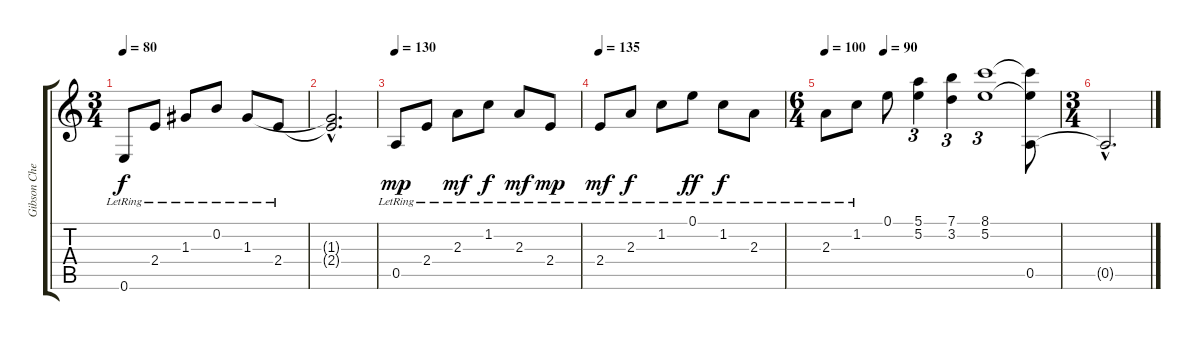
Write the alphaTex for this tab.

\track ("Gibson Chet Atkins CE Wine Red" "Gibson Che") {instrument electricguitarjazz}
\staff {score tabs}
\tuning (E4 B3 G3 D3 A2 E2) {hide}
\ts (3 4)
\tempo 80
\clef g2
\ks c
0.6{lr}.8{dy f} 2.4{lr}.8 1.3{lr}.8 0.2{lr}.8 1.3{lr}.8 2.4{lr}.8 |
(1.3{hac t} 2.4{hac t}).2{d} |
\tempo 130
0.5{lr}.8{dy mp} 2.4{lr}.8 2.3{lr}.8{dy mf} 1.2{lr}.8{dy f} 2.3{lr}.8{dy mf} 2.4{lr}.8{dy mp} |
\tempo 135
2.4{lr}.8{dy mf} 2.3{lr}.8{dy f} 1.2{lr}.8 0.1{lr}.8{dy ff} 1.2{lr}.8{dy f} 2.3{lr}.8 |
\ts (6 4)
\tempo 100
\tempo (90 0.25)
2.3{lr}.8 1.2{lr}.8 0.1.8 (5.1 5.2).4{tu (3 2)} (7.1 3.2).4{tu (3 2)} (8.1 5.2).1{tu (3 2)} (8.1{t} 5.2{t} 0.5).8 |
\ts (3 4)
0.5{hac t}.2{d}
